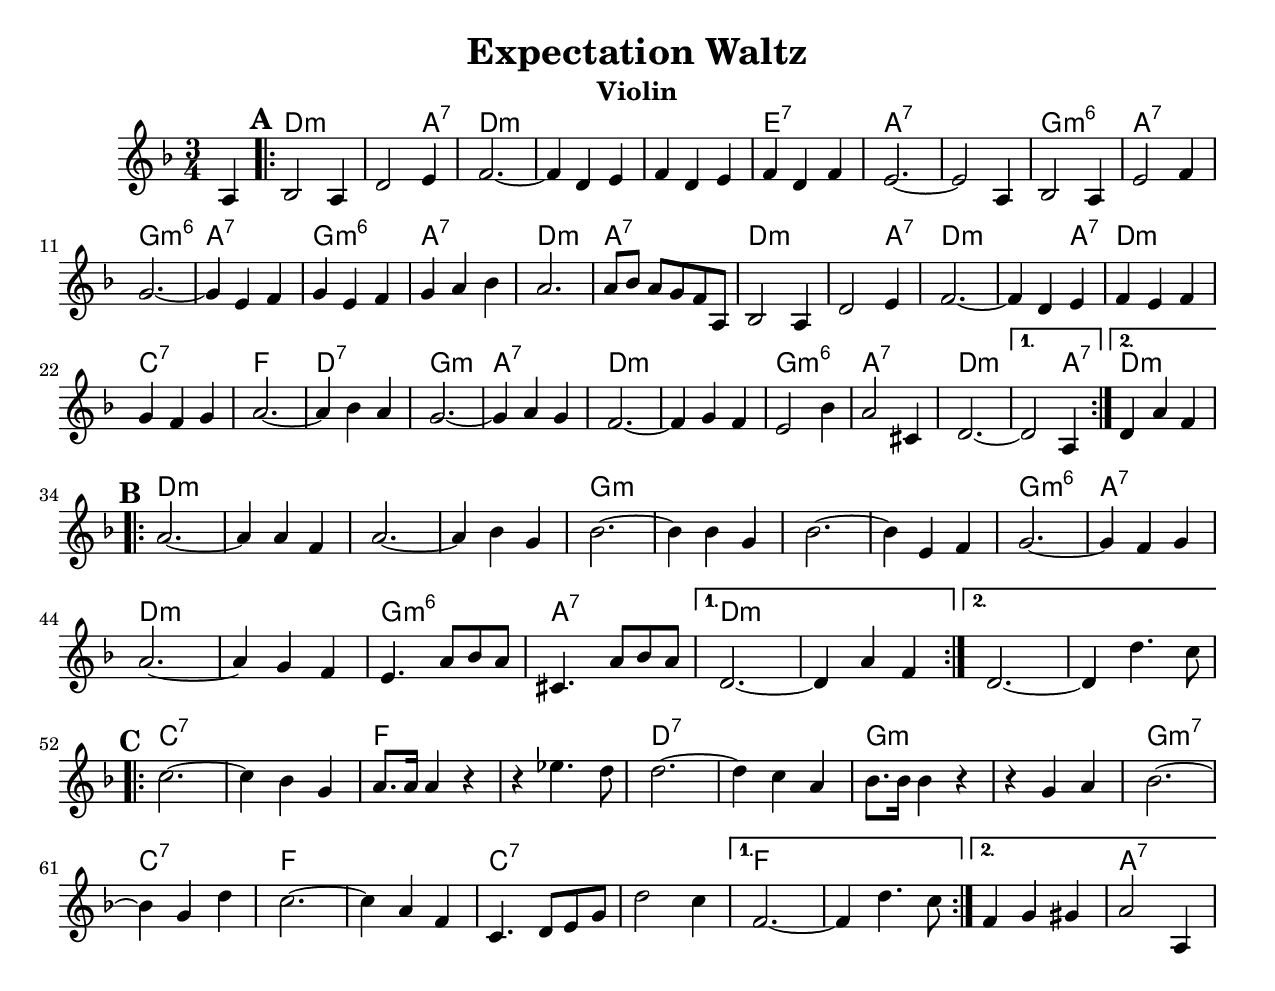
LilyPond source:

\version "2.18.0"
\include "english.ly"
\paper{
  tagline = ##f
  print-all-headers = ##t
  #(set-paper-size "letter")
}

date = #(strftime "%d-%m-%Y" (localtime (current-time)))

%\markup{ \italic{ " Updated " \date  }  }

%\markup{ Got something to say? }

%#################################### Melody ########################
melody = \relative c' {
  \clef treble
  \key d \minor
  \time 3/4
  \set Score.markFormatter = #format-mark-box-alphabet

  \partial 4*1 a4  %lead in notes

  \repeat volta 2{
    \mark \default
    bf2 a4
    d2 e4
    f2.~
    f4 d e

    f4 d e
    f4 d f
    e2. ~ % (f4) %check if f  is correct
    e2 a,4|

    bf2 a4
    e'2 f4
    g2. ~
    g4 e f|  %12

    g4 e f
    g4 a bf
    a2.
    a8 [bf] a g f a,

    bf2 a4
    d2 e4
    f2.~
    f4 d e

    f4 e f
    g4 f g
    a2.~
    a4 bf a

    g2.~ g4 a g
    f2.~f4 g f
    e2 bf'4
    a2 cs,4

    d2.~
  }
  \alternative { { d2 a4}{d4 a' f } }
  \break
  \repeat volta 2{
    \mark \default
    a2.~
    a4 a f
    a2.~
    a4 bf g

    bf2.~   %38
    bf4 bf g
    bf2.~
    bf4 e, f|

    g2.~
    g4 f g
    a2.~
    a4 g f

    e4. a8 bf a
    cs,4. a'8 bf a

  }
  \alternative {
    {
      d,2.~
      d4 a' f
    }
    {
      d2.~
      d4 d'4. c8
    }
  }
  \break
  \repeat volta 2{
    \mark \default
    c2.~
    c4 bf g
    a8. a16 a4 r|
    r4 ef'4. d8

    d2.~
    d4 c a
    bf8. bf16 bf4 r|
    r4 g a

    bf2.~
    bf4 g   d'
    c2.~
    c4 a f

    c4. d8 e g
    d'2 c4
  }
  \alternative {
    {
      f,2.~
      f4 d'4. c8
    }
    {
      f,4 g gs
      a2 a,4
    }
  }
}
%################################# Lyrics #####################
%\addlyrics{  }
%################################# Chords #######################
harmonies =\chordmode {
  s4
  d4*5:m

  a4:7
  d4*9:m
  e4*3:7
  a4*6:7
  g4*3:m6
  a4*3:7
  g4*3:m6
  a4*3:7
  g4*3:m6
  a4*3:7
  d4*3:m

  a4*3:7
  d4*5:m
  a4:7
  d4*5:m

  a4:7
  d4*3:m
  c4*3:7
  f4*3 % r2

  d4*3:7
  g4*3:m
  a4*3:7
  d4*6:m

  g4*3:m6
  a4*3:7
  d4*5:m

  a4:7
  d4*3:m
  %B
  d4*12:m

  g4*12:m
  g4*3:m6
  a4*3:7
  d4*6:m

  g4*3:m6
  a4*3:7
  d4*12:m

  %c
  c4*6:7

  f4*6

  d4*6:7

  g4*6:m

  g4*3:m7
  c4*3:7
  f4*6
  %f2

  c4*6:7

  f4*9

  a4*3:7


}

\score {
  <<
    \new ChordNames {
      \set chordChanges = ##f
      \harmonies
    }
    \new Staff
    \melody
  >>
  \header{
    title= "Expectation Waltz"
    subtitle=""
    composer= ""
    instrument = "Violin"
    arranger= ""
  }
  \midi{\tempo 4 = 120}
  \layout{indent = 1.0\cm}
}
%{
  % more verses:
  \markup{}
  \markup {
  \fill-line {
  \hspace #0.1 % distance from left margin
  \column {
  \line { "1."
  \column {
  ""
  }
  }
  \hspace #0.2 % vertical distance between verses
  \line { "2."
  \column {
  ""
  }
  }
  }
  \hspace #0.1  % horiz. distance between columns
  \column {
  \line { "3."
  \column {
  ""
  }
  }
  \hspace #0.2 % distance between verses
  \line { "4."
  \column {
  ""
  }
  }
  }
  \hspace #0.1 % distance to right margin
  }
  }

%}


%{
convert-ly (GNU LilyPond) 2.16.2  convert-ly: Processing `'...
Applying conversion: 2.15.7, 2.15.9, 2.15.10, 2.15.16, 2.15.17,
2.15.18, 2.15.19, 2.15.20, 2.15.25, 2.15.32, 2.15.39, 2.15.40,
2.15.42, 2.15.43, 2.16.0
%}
